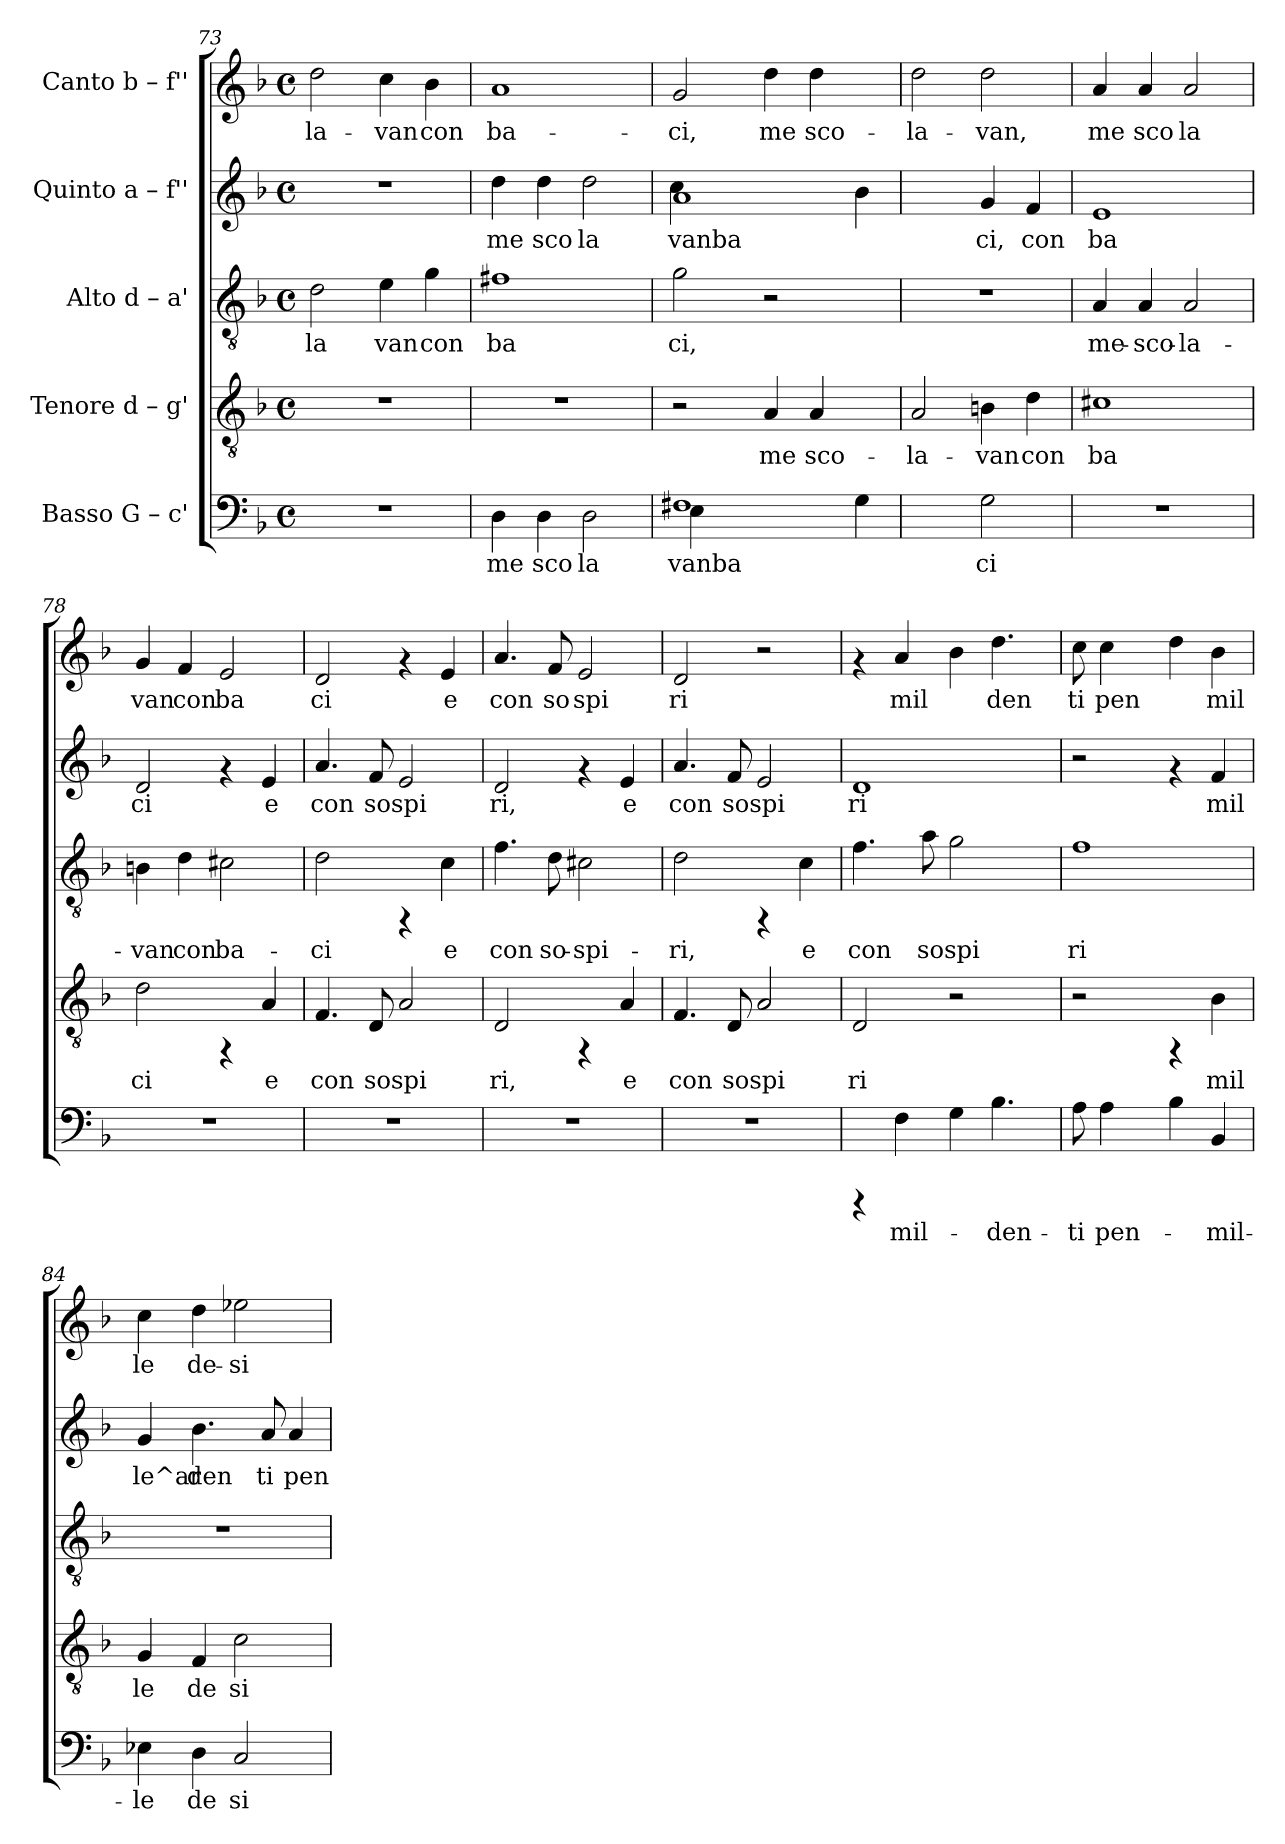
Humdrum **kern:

**kern	**text	**kern	**text	**kern	**text	**kern	**text	**kern	**text
*part5	*part5	*part4	*part4	*part3	*part3	*part2	*part2	*part1	*part1
*staff5	*staff5	*staff4	*staff4	*staff3	*staff3	*staff2	*staff2	*staff1	*staff1
*I"Basso  G – c'	*	*I"Tenore  d – g'	*	*I"Alto  d – a'	*	*I"Quinto  a – f''	*	*I"Canto  b – f''	*
*clefF4	*	*clefGv2	*	*clefGv2	*	*clefG2	*	*clefG2	*
*k[b-]	*	*k[b-]	*	*k[b-]	*	*k[b-]	*	*k[b-]	*
*F:	*	*F:	*	*F:	*	*F:	*	*F:	*
*M4/4	*	*M4/4	*	*M4/4	*	*M4/4	*	*M4/4	*
*met(c)	*	*met(c)	*	*met(c)	*	*met(c)	*	*met(c)	*
=73	=73	=73	=73	=73	=73	=73	=73	=73	=73
!	!	!	!	!	!LO:LY:b:cj	!	!	!	!LO:LY:b:rj
1r	.	1r	.	2d\	la	1r	.	2dd\	-la-
!	!	!	!	!	!LO:LY:b:cj	!	!	!	!LO:LY:b:rj
.	.	.	.	4e\	van	.	.	4cc\	-van
!	!	!	!	!	!LO:LY:b:cj	!	!	!	!LO:LY:b:rj
.	.	.	.	4g\	con	.	.	4b-\	con
=74	=74	=74	=74	=74	=74	=74	=74	=74	=74
!	!LO:LY:b:rj	!	!	!	!LO:LY:b:cj	!	!LO:LY:b:rj	!	!LO:LY:b:rj
4D\	me	1r	.	1f#X	ba	4dd\	me	1a	ba-
!	!LO:LY:b:rj	!	!	!	!	!	!LO:LY:b:rj	!	!
4D\	sco	.	.	.	.	4dd\	sco	.	.
!	!LO:LY:b:rj	!	!	!	!	!	!LO:LY:b:rj	!	!
2D\	la	.	.	.	.	2dd\	la	.	.
=75	=75	=75	=75	=75	=75	=75	=75	=75	=75
*^	*	*	*	*	*	*	*	*	*
!	!	!LO:LY:b:rj	!	!	!	!LO:LY:b:cj	!	!LO:LY:b:rj	!	!LO:LY:b:rj
*	*	*	*	*	*	*	*^	*	*	*
1F#X	4E\	vanba	2r	.	2g\	ci,	1a	4cc\	vanba	2g/	-ci,
.	1ryy	.	.	.	.	.	.	1ryy	.	.	.
!	!	!	!	!LO:LY:b:rj	!	!	!	!	!	!	!LO:LY:b:rj
.	.	.	4A/	me	2r	.	.	.	.	4dd\	me
!	!	!	!	!LO:LY:b:rj	!	!	!	!	!	!	!LO:LY:b:rj
.	.	.	4A/	sco-	.	.	.	.	.	4dd\	sco-
!	!	!LO:LY:b:rj	!	!	!	!	!	!	!LO:LY:b:rj	!	!
4G\	.	.	4ryy	.	4ryy	.	4b-\	.	.	4ryy	.
*v	*v	*	*	*	*	*	*v	*v	*	*	*
=76	=76	=76	=76	=76	=76	=76	=76	=76	=76
!	!	!	!LO:LY:b:rj	!	!	!	!	!	!LO:LY:b:rj
2ryy	.	2A/	-la-	1r	.	2ryy	.	2dd\	-la-
!	!LO:LY:b:rj	!	!LO:LY:b:rj	!	!	!	!LO:LY:b:rj	!	!LO:LY:b:rj
2G\	ci	4Bn\	-van	.	.	4g/	ci,	2dd\	-van,
!	!	!	!LO:LY:b:rj	!	!	!	!LO:LY:b:rj	!	!
.	.	4d\	con	.	.	4f/	con	.	.
!!LO:PB:g=z
=77	=77	=77	=77	=77	=77	=77	=77	=77	=77
!	!	!	!LO:LY:b:rj	!	!LO:LY:b:cj	!	!LO:LY:b:rj	!	!LO:LY:b:rj
1r	.	1c#X	ba	4A/	me-	1e	ba	4a/	me
!	!	!	!	!	!LO:LY:b:cj	!	!	!	!LO:LY:b:rj
.	.	.	.	4A/	-sco-	.	.	4a/	sco
!	!	!	!	!	!LO:LY:b:cj	!	!	!	!LO:LY:b:rj
.	.	.	.	2A/	-la-	.	.	2a/	la
=78	=78	=78	=78	=78	=78	=78	=78	=78	=78
!	!	!	!LO:LY:b:rj	!	!LO:LY:b:cj	!	!LO:LY:b:rj	!	!LO:LY:b:rj
1r	.	2d\	ci	4Bn\	-van	2d/	ci	4g/	van
!	!	!	!	!	!LO:LY:b:cj	!	!	!	!LO:LY:b:rj
.	.	.	.	4d\	con	.	.	4f/	con
!	!	!	!	!	!LO:LY:b:cj	!	!	!	!LO:LY:b:rj
.	.	4rFF	.	2c#X\	ba-	4rf	.	2e/	ba
!	!	!	!LO:LY:b:rj	!	!	!	!LO:LY:b:rj	!	!
.	.	4A/	e	.	.	4e/	e	.	.
=79	=79	=79	=79	=79	=79	=79	=79	=79	=79
!	!	!	!LO:LY:b:rj	!	!LO:LY:b:cj	!	!LO:LY:b:rj	!	!LO:LY:b:rj
1r	.	4.F/	con	2d\	-ci	4.a/	con	2d/	ci
!	!	!	!LO:LY:b:rj	!	!	!	!LO:LY:b:rj	!	!
.	.	8D/	sospi	.	.	8f/	sospi	.	.
!	!	!	!LO:LY:b:rj	!	!	!	!LO:LY:b:rj	!	!
.	.	2A/	.	4rFF	.	2e/	.	4rf	.
!	!	!	!	!	!LO:LY:b:cj	!	!	!	!LO:LY:b:rj
.	.	.	.	4c\	e	.	.	4e/	e
=80	=80	=80	=80	=80	=80	=80	=80	=80	=80
!	!	!	!LO:LY:b:rj	!	!LO:LY:b:cj	!	!LO:LY:b:rj	!	!LO:LY:b:rj
1r	.	2D/	ri,	4.f\	con	2d/	ri,	4.a/	con
!	!	!	!	!	!LO:LY:b:cj	!	!	!	!LO:LY:b:rj
.	.	.	.	8d\	so-	.	.	8f/	so
!	!	!	!	!	!LO:LY:b:cj	!	!	!	!LO:LY:b:rj
.	.	4rFF	.	2c#X\	-spi-	4rf	.	2e/	spi
!	!	!	!LO:LY:b:rj	!	!	!	!LO:LY:b:rj	!	!
.	.	4A/	e	.	.	4e/	e	.	.
=81	=81	=81	=81	=81	=81	=81	=81	=81	=81
!	!	!	!LO:LY:b:rj	!	!LO:LY:b:cj	!	!LO:LY:b:rj	!	!LO:LY:b:rj
1r	.	4.F/	con	2d\	-ri,	4.a/	con	2d/	ri
!	!	!	!LO:LY:b:rj	!	!	!	!LO:LY:b:rj	!	!
.	.	8D/	sospi	.	.	8f/	sospi	.	.
!	!	!	!LO:LY:b:rj	!	!	!	!LO:LY:b:rj	!	!
.	.	2A/	.	4rFF	.	2e/	.	2r	.
!	!	!	!	!	!LO:LY:b:cj	!	!	!	!
.	.	.	.	4c\	e	.	.	.	.
=82	=82	=82	=82	=82	=82	=82	=82	=82	=82
!	!	!	!LO:LY:b:rj	!	!LO:LY:b:cj	!	!LO:LY:b:rj	!	!
4rCCC	.	2D/	ri	4.f\	con	1d	ri	4rf	.
!	!LO:LY:b:rj	!	!	!	!	!	!	!	!LO:LY:b:rj
4F\	mil-	.	.	.	.	.	.	4a/	mil
!	!	!	!	!	!LO:LY:b:cj	!	!	!	!
.	.	.	.	8a\	sospi-	.	.	.	.
!	!	!	!	!	!LO:LY:b:cj	!	!	!	!
4G\	.	2r	.	2g\	--	.	.	4b-\	.
!	!LO:LY:b:rj	!	!	!	!	!	!	!	!LO:LY:b:rj
4.B-\	-den-	.	.	.	.	.	.	4.dd\	den
.	.	8ryy	.	8ryy	.	8ryy	.	.	.
=83	=83	=83	=83	=83	=83	=83	=83	=83	=83
!	!LO:LY:b:rj	!	!	!	!LO:LY:b:cj	!	!	!	!LO:LY:b:rj
8A\	-ti	2r	.	1f	-ri	2r	.	8cc\	ti
!	!LO:LY:b:rj	!	!	!	!	!	!	!	!LO:LY:b:rj
4A\	pen-	.	.	.	.	.	.	4cc\	pen
8ryy	.	.	.	.	.	.	.	8ryy	.
4B-\	.	4rFF	.	.	.	4rf	.	4dd\	.
!	!LO:LY:b:rj	!	!LO:LY:b:rj	!	!	!	!LO:LY:b:rj	!	!LO:LY:b:rj
4BB-/	-mil-	4B-\	mil	.	.	4f/	mil	4b-\	mil
!!LO:PB:g=z
=84	=84	=84	=84	=84	=84	=84	=84	=84	=84
!	!LO:LY:b:rj	!	!LO:LY:b:rj	!	!	!	!LO:LY:b:rj	!	!LO:LY:b:rj
4E-X\	-le	4G/	le	1r	.	4g/	le^ar	4cc\	le
!	!LO:LY:b:rj	!	!LO:LY:b:rj	!	!	!	!LO:LY:b:rj	!	!LO:LY:b:rj
4D\	de	4F/	de	.	.	4.b-\	den	4dd\	de-
!	!LO:LY:b:rj	!	!LO:LY:b:rj	!	!	!	!	!	!LO:LY:b:rj
2C/	si	2c\	si	.	.	.	.	2ee-X\	-si-
!	!	!	!	!	!	!	!LO:LY:b:rj	!	!
.	.	.	.	.	.	8a/	ti	.	.
!	!	!	!	!	!	!	!LO:LY:b:rj	!	!
.	.	.	.	.	.	4a/	pen	.	.
=	=	=	=	=	=	=	=	=	=
*-	*-	*-	*-	*-	*-	*-	*-	*-	*-
